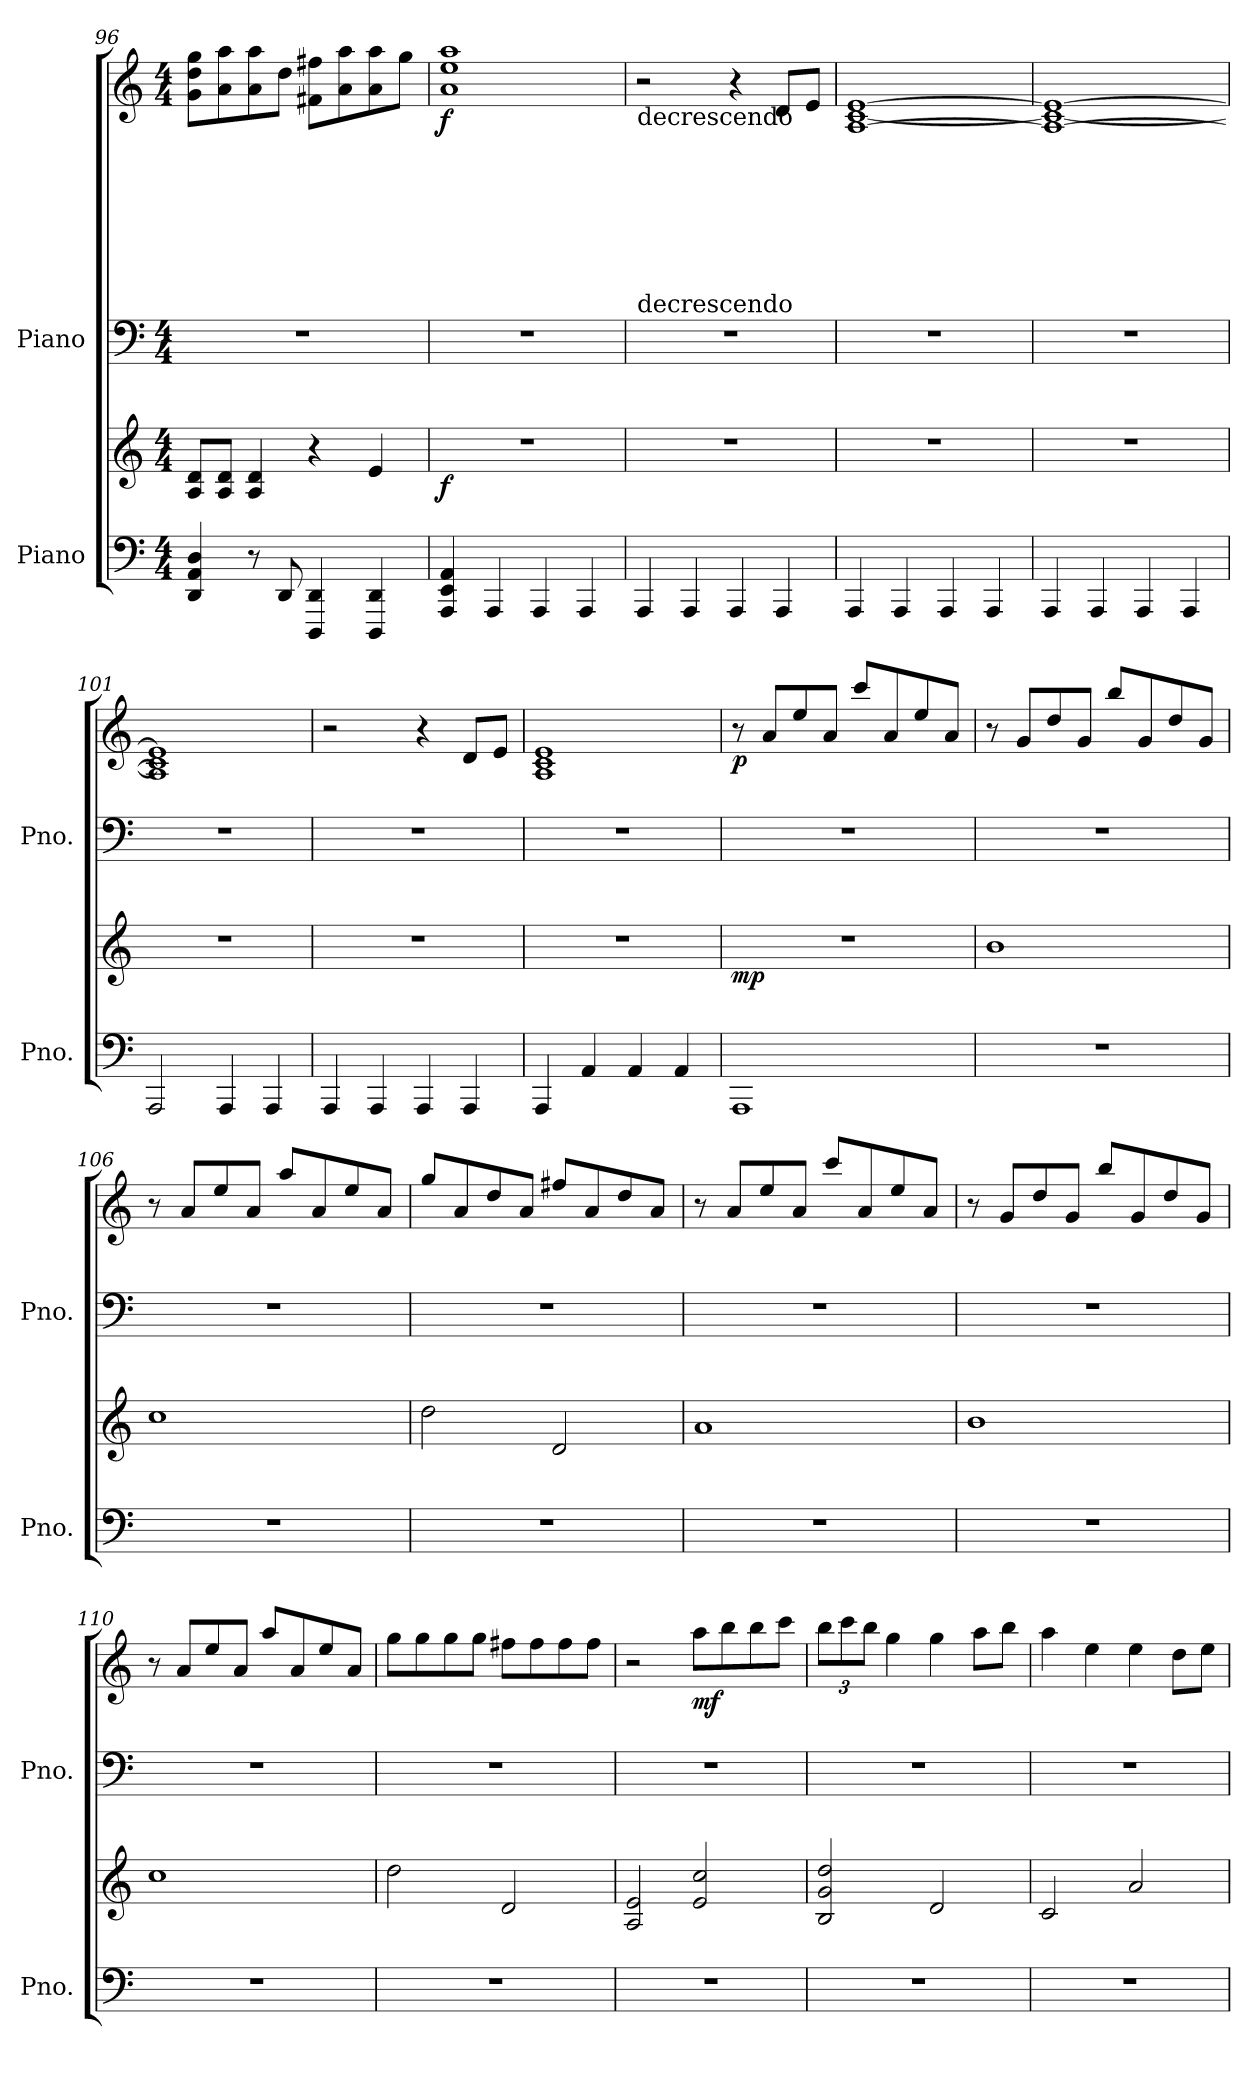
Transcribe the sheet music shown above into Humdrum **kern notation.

**kern	**kern	**dynam	**kern	**kern	**dynam
*part2	*part2	*part2	*part1	*part1	*part1
*staff4	*staff3	*staff3/4	*staff2	*staff1	*staff1/2
*I"Piano	*	*	*I"Piano	*	*
*I'Pno.	*	*	*I'Pno.	*	*
*clefF4	*clefG2	*	*clefF4	*clefG2	*
*k[]	*k[]	*	*k[]	*k[]	*
*C:	*C:	*	*C:	*C:	*
*M4/4	*M4/4	*	*M4/4	*M4/4	*
=96	=96	=96	=96	=96	=96
4DD/ 4AA/ 4D/	8A/ 8d/L	.	1r	8g\ 8dd\ 8gg\L	.
.	8A/ 8d/J	.	.	8a\ 8aa\	.
8r	4A/ 4d/	.	.	8a\ 8aa\	.
8DD/	.	.	.	8dd\J	.
4DDD/ 4DD/	4r	.	.	8f#X\ 8ff#X\L	.
.	.	.	.	8a\ 8aa\	.
4DDD/ 4DD/	4e/	.	.	8a\ 8aa\	.
.	.	.	.	8gg\J	.
=97	=97	=97	=97	=97	=97
!	!	!LO:DY:b	!	!	!LO:DY:b
4AAA/ 4EE/ 4AA/	1r	f	1r	1a 1ee 1aa	f
4AAA/	.	.	.	.	.
4AAA/	.	.	.	.	.
4AAA/	.	.	.	.	.
=98	=98	=98	=98	=98	=98
!	!	!	!	!LO:TX:b:t=decrescendo\n\n\n\n\n\n\n\ndecrescendo	!
4AAA/	1r	.	1r	2r	.
4AAA/	.	.	.	.	.
4AAA/	.	.	.	4r	.
4AAA/	.	.	.	8d/L	.
.	.	.	.	8e/J	.
!!LO:LB:g=z
=99	=99	=99	=99	=99	=99
*	*	*	*	*^	*
*	*	*	*	*	*^	*
4AAA/	1r	.	1r	[1e	[1c	[1A	.
4AAA/	.	.	.	.	.	.	.
4AAA/	.	.	.	.	.	.	.
4AAA/	.	.	.	.	.	.	.
=100	=100	=100	=100	=100	=100	=100	=100
4AAA/	1r	.	1r	1e_	1c_	1A_	.
4AAA/	.	.	.	.	.	.	.
4AAA/	.	.	.	.	.	.	.
4AAA/	.	.	.	.	.	.	.
=101	=101	=101	=101	=101	=101	=101	=101
2AAA/	1r	.	1r	1e]	1c]	1A]	.
4AAA/	.	.	.	.	.	.	.
4AAA/	.	.	.	.	.	.	.
*	*	*	*	*v	*v	*v	*
=102	=102	=102	=102	=102	=102
4AAA/	1r	.	1r	2r	.
4AAA/	.	.	.	.	.
4AAA/	.	.	.	4r	.
4AAA/	.	.	.	8d/L	.
.	.	.	.	8e/J	.
=103	=103	=103	=103	=103	=103
4AAA/	1r	.	1r	1A 1c 1e	.
4AA/	.	.	.	.	.
4AA/	.	.	.	.	.
4AA/	.	.	.	.	.
=104	=104	=104	=104	=104	=104
!	!	!LO:DY:b	!	!	!LO:DY:b
1AAA	1r	mp	1r	8r	p
.	.	.	.	8a/L	.
.	.	.	.	8ee/	.
.	.	.	.	8a/J	.
.	.	.	.	8ccc/L	.
.	.	.	.	8a/	.
.	.	.	.	8ee/	.
.	.	.	.	8a/J	.
=105	=105	=105	=105	=105	=105
1r	1b	.	1r	8r	.
.	.	.	.	8g/L	.
.	.	.	.	8dd/	.
.	.	.	.	8g/J	.
.	.	.	.	8bb/L	.
.	.	.	.	8g/	.
.	.	.	.	8dd/	.
.	.	.	.	8g/J	.
!!LO:PB:g=z
=106	=106	=106	=106	=106	=106
1r	1cc	.	1r	8r	.
.	.	.	.	8a/L	.
.	.	.	.	8ee/	.
.	.	.	.	8a/J	.
.	.	.	.	8aa/L	.
.	.	.	.	8a/	.
.	.	.	.	8ee/	.
.	.	.	.	8a/J	.
=107	=107	=107	=107	=107	=107
1r	2dd\	.	1r	8gg/L	.
.	.	.	.	8a/	.
.	.	.	.	8dd/	.
.	.	.	.	8a/J	.
.	2d/	.	.	8ff#X/L	.
.	.	.	.	8a/	.
.	.	.	.	8dd/	.
.	.	.	.	8a/J	.
=108	=108	=108	=108	=108	=108
1r	1a	.	1r	8r	.
.	.	.	.	8a/L	.
.	.	.	.	8ee/	.
.	.	.	.	8a/J	.
.	.	.	.	8ccc/L	.
.	.	.	.	8a/	.
.	.	.	.	8ee/	.
.	.	.	.	8a/J	.
=109	=109	=109	=109	=109	=109
1r	1b	.	1r	8r	.
.	.	.	.	8g/L	.
.	.	.	.	8dd/	.
.	.	.	.	8g/J	.
.	.	.	.	8bb/L	.
.	.	.	.	8g/	.
.	.	.	.	8dd/	.
.	.	.	.	8g/J	.
!!LO:LB:g=z
=110	=110	=110	=110	=110	=110
1r	1cc	.	1r	8r	.
.	.	.	.	8a/L	.
.	.	.	.	8ee/	.
.	.	.	.	8a/J	.
.	.	.	.	8aa/L	.
.	.	.	.	8a/	.
.	.	.	.	8ee/	.
.	.	.	.	8a/J	.
=111	=111	=111	=111	=111	=111
1r	2dd\	.	1r	8gg\L	.
.	.	.	.	8gg\	.
.	.	.	.	8gg\	.
.	.	.	.	8gg\J	.
.	2d/	.	.	8ff#X\L	.
.	.	.	.	8ff#\	.
.	.	.	.	8ff#\	.
.	.	.	.	8ff#\J	.
=112	=112	=112	=112	=112	=112
1r	2A/ 2e/	.	1r	2r	.
!	!	!	!	!	!LO:DY:b
.	2e/ 2cc/	.	.	8aa\L	mf
.	.	.	.	8bb\	.
.	.	.	.	8bb\	.
.	.	.	.	8ccc\J	.
=113	=113	=113	=113	=113	=113
*	*	*	*	*Xbrackettup	*
1r	2B/ 2g/ 2dd/	.	1r	12bb\L	.
.	.	.	.	12ccc\	.
.	.	.	.	12bb\J	.
.	.	.	.	4gg\	.
.	2d/	.	.	4gg\	.
.	.	.	.	8aa\L	.
.	.	.	.	8bb\J	.
=114	=114	=114	=114	=114	=114
1r	2c/	.	1r	4aa\	.
.	.	.	.	4ee\	.
.	2a/	.	.	4ee\	.
.	.	.	.	8dd\L	.
.	.	.	.	8ee\J	.
=	=	=	=	=	=
*-	*-	*-	*-	*-	*-
